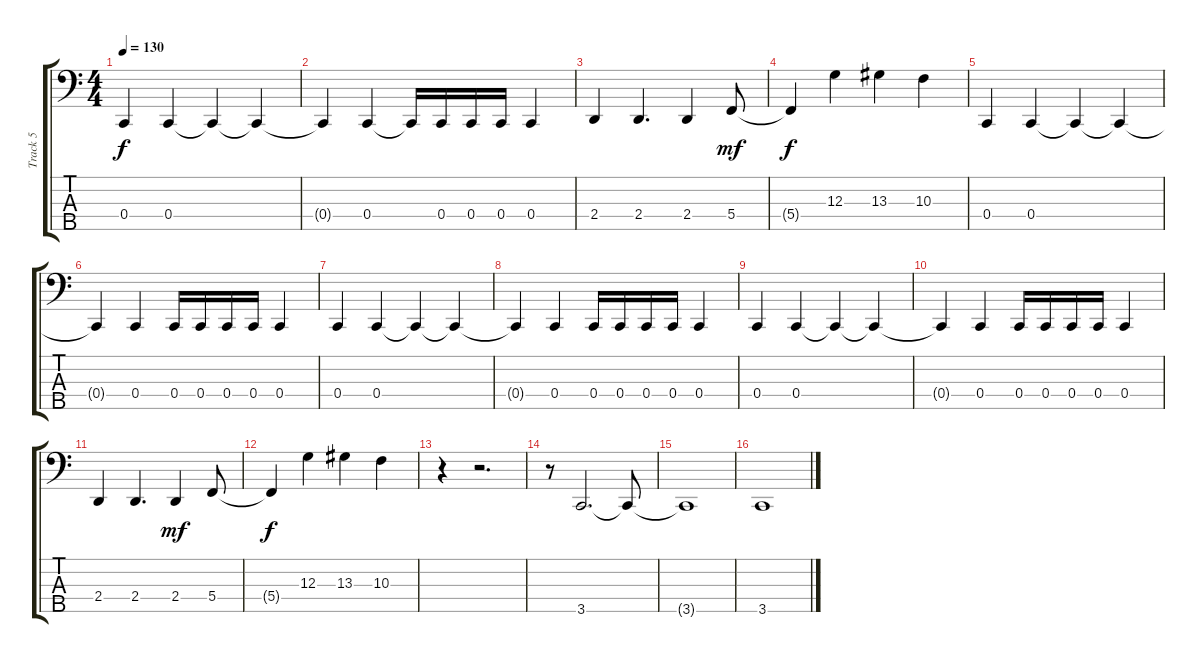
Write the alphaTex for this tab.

\track ("Track 5" "Track 5") {mute instrument electricbasspick}
\staff {score tabs}
\tuning (F2 C2 G1 C1 A0) {hide}
\ts (4 4)
\tempo 130
\clef f4
\ks c
0.4.4{dy f} 0.4.4 0.4{t}.4 0.4{t}.4 |
0.4{t}.4 0.4.4 0.4{t}.16 0.4.16 0.4.16 0.4.16 0.4.4 |
2.4.4 2.4.4{d} 2.4.4 5.4.8{dy mf} |
5.4{t}.4{dy f} 12.3.4 13.3.4 10.3.4 |
0.4.4 0.4.4 0.4{t}.4 0.4{t}.4 |
0.4{t}.4 0.4.4 0.4.16 0.4.16 0.4.16 0.4.16 0.4.4 |
0.4.4 0.4.4 0.4{t}.4 0.4{t}.4 |
0.4{t}.4 0.4.4 0.4.16 0.4.16 0.4.16 0.4.16 0.4.4 |
0.4.4 0.4.4 0.4{t}.4 0.4{t}.4 |
0.4{t}.4 0.4.4 0.4.16 0.4.16 0.4.16 0.4.16 0.4.4 |
2.4.4 2.4.4{d} 2.4.4{dy mf} 5.4.8 |
5.4{t}.4{dy f} 12.3.4 13.3.4 10.3.4 |
r.4 r.2{d} |
r.8 3.5.2{d} 3.5{t}.8 |
3.5{t}.1 |
3.5.1
